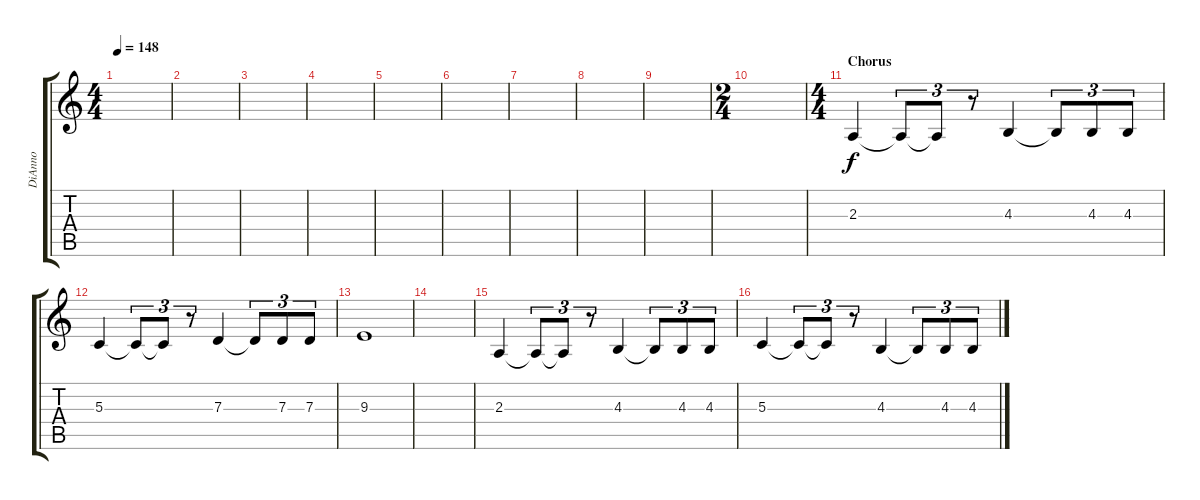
\track ("DiAnno" "DiAnno") {instrument choiraahs}
\staff {score tabs}
\tuning (E4 B3 G3 D3 A2 E2) {hide}
\ts (4 4)
\tempo 148
\clef g2
\ks c
|
|
|
|
|
|
|
|
|
\ts (2 4)
|
\ts (4 4)
\section ("" "Chorus")
2.3.4 2.3{t}.8{tu (3 2)} 2.3{t}.8{tu (3 2)} r.8{tu (3 2)} 4.3.4 4.3{t}.8{tu (3 2)} 4.3.8{tu (3 2)} 4.3.8{tu (3 2)} |
5.3.4 5.3{t}.8{tu (3 2)} 5.3{t}.8{tu (3 2)} r.8{tu (3 2)} 7.3.4 7.3{t}.8{tu (3 2)} 7.3.8{tu (3 2)} 7.3.8{tu (3 2)} |
9.3.1 |
|
2.3.4 2.3{t}.8{tu (3 2)} 2.3{t}.8{tu (3 2)} r.8{tu (3 2)} 4.3.4 4.3{t}.8{tu (3 2)} 4.3.8{tu (3 2)} 4.3.8{tu (3 2)} |
5.3.4 5.3{t}.8{tu (3 2)} 5.3{t}.8{tu (3 2)} r.8{tu (3 2)} 4.3.4 4.3{t}.8{tu (3 2)} 4.3.8{tu (3 2)} 4.3.8{tu (3 2)}
